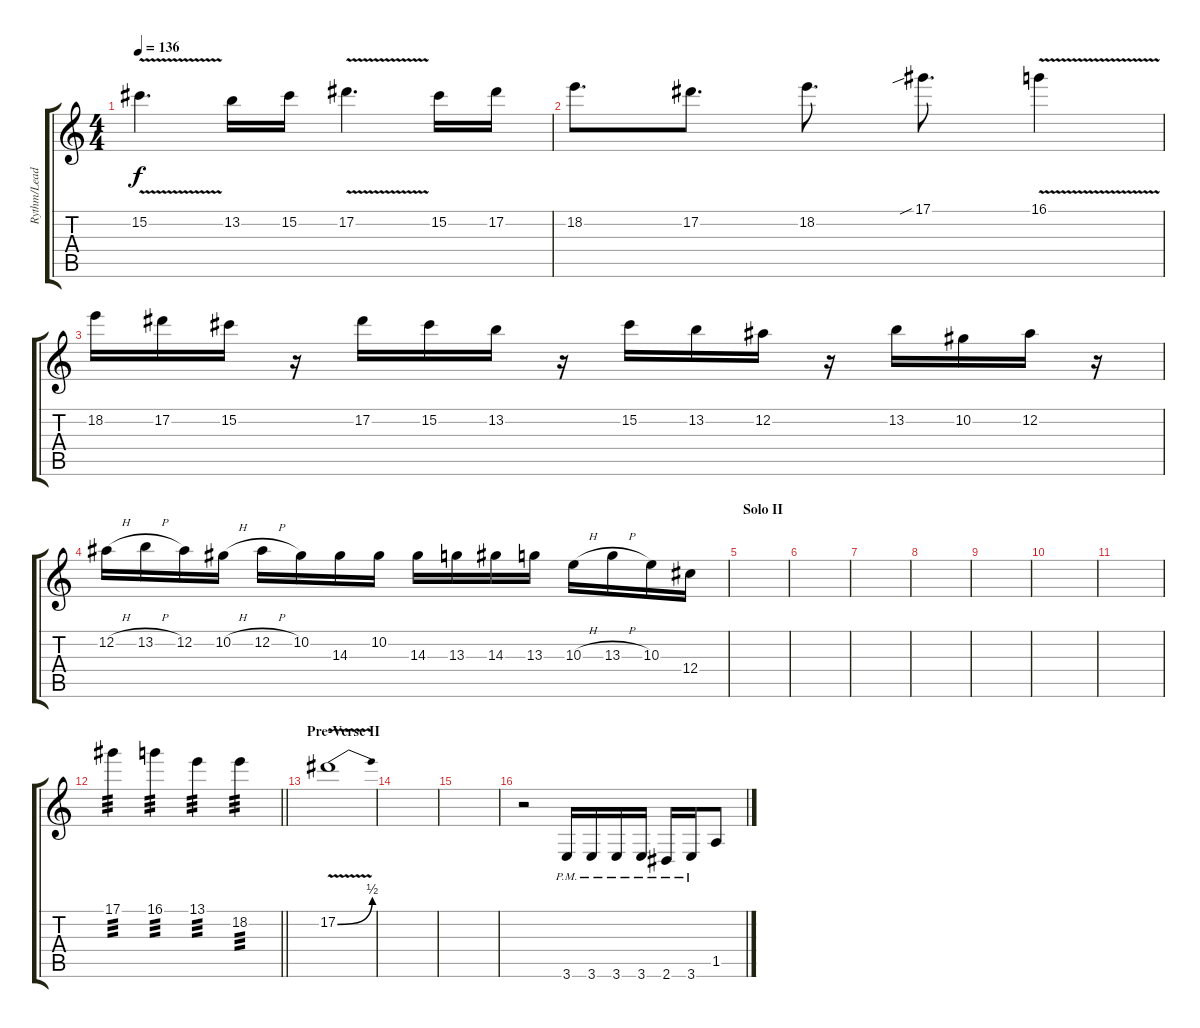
\track ("Rythm/Lead II" "Rythm/Lead") {instrument overdrivenguitar}
\staff {score tabs}
\tuning (Eb4 Bb3 Gb3 Db3 Ab2 Db2) {hide}
\ts (4 4)
\tempo 136
\clef g2
\ks c
15.2{v}.4{d dy f} 13.2.16 15.2.16 17.2{v}.4{d} 15.2.16 17.2.16 |
18.2.8{d} 17.2.8{d} 18.2.8{d} 17.1{sib}.8{d} 16.1{v}.4 |
18.2.16 17.2.16 15.2.16 r.16 17.2.16 15.2.16 13.2.16 r.16 15.2.16 13.2.16 12.2.16 r.16 13.2.16 10.2.16 12.2.16 r.16 |
12.2{h}.16 13.2{h}.16 12.2.16 10.2{h}.16 12.2{h}.16 10.2.16 14.3.16 10.2.16 14.3.16 13.3.16 14.3.16 13.3.16 10.3{h}.16 13.3{h}.16 10.3.16 12.4.16 |
\section ("" "Solo II")
|
|
|
|
|
|
|
\barLineRight lightlight
17.1.4{tp 3} 16.1.4{tp 3} 13.1.4{tp 3} 18.2.4{tp 3} |
\section ("" "Pre-Verse II")
17.2{be (bend 0 0 60 2) v}.1 |
|
|
r.2{volume 13} 3.6{pm}.16 3.6{pm}.16 3.6{pm}.16 3.6{pm}.16 2.6{pm}.16 3.6{pm}.16 1.5.8
